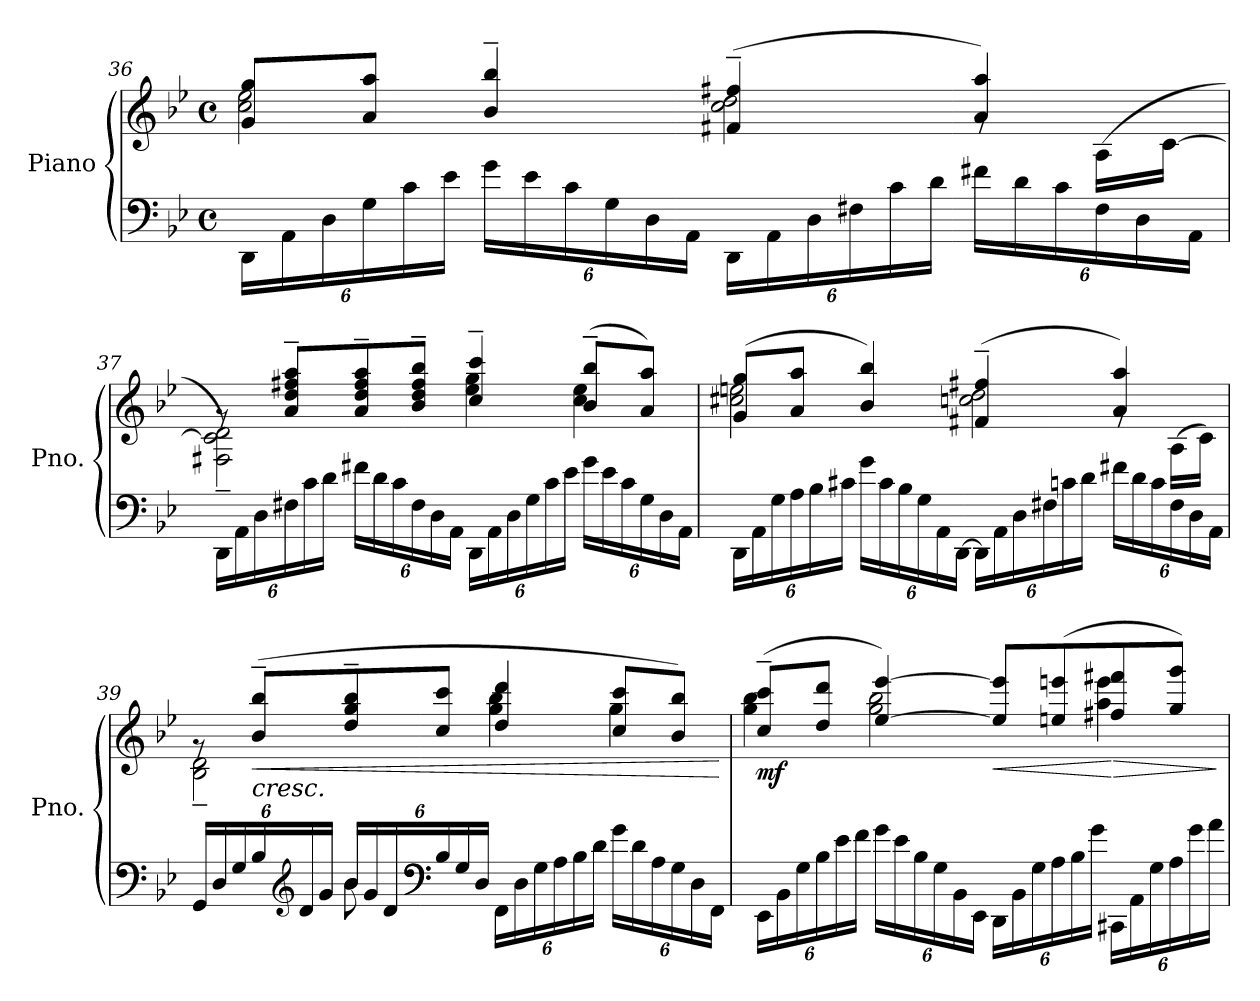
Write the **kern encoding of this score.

**kern	**kern	**dynam
*part1	*part1	*part1
*staff2	*staff1	*staff1/2
*I"Piano	*	*
*I'Pno.	*	*
*clefF4	*clefG2	*
*k[b-e-]	*k[b-e-]	*
*M4/4	*M4/4	*
*met(c)	*met(c)	*
*Xbrackettup	*	*
=36	=36	=36
*	*^	*
*	*	*^	*
24DD\LL	8g/ 8gg/L	2cc\ 2ee-\	2ryy	.
24AA\	.	.	.	.
24D\	.	.	.	.
24G\	8a/ 8aa/J	.	.	.
24c\	.	.	.	.
24e-\JJ	.	.	.	.
24g\LL	4b-/~ 4bb-/~	.	.	.
24e-\	.	.	.	.
24c\	.	.	.	.
24G\	.	.	.	.
24D\	.	.	.	.
24AA\JJ	.	.	.	.
24DD\LL	(4f#X/~ 4ff#X/~	2cc\ 2dd\	4ryy	.
24AA\	.	.	.	.
24D\	.	.	.	.
24F#X\	.	.	.	.
24c\	.	.	.	.
24d\JJ	.	.	.	.
24f#X\LL	4a/ 4aa/)	.	8rg	.
24d\	.	.	.	.
24c\	.	.	.	.
24F#\	.	.	(>16A\LL	.
24D\	.	.	.	.
.	.	.	[16c\JJ	.
24AA\JJ	.	.	.	.
*	*	*v	*v	*
!!LO:LB:g=z
=37	=37	=37	=37
24DD\LL	8rg	2F#X\~ 2c\]~ 2d\~)	.
24AA\	.	.	.
24D\	.	.	.
24F#X\	8a/~ 8dd/~ 8ff#X/~ 8aa/~L	.	.
24c\	.	.	.
24d\JJ	.	.	.
24f#X\LL	8a/~ 8dd/~ 8ff#/~ 8aa/~	.	.
24d\	.	.	.
24c\	.	.	.
24F#\	8b-/~ 8dd/~ 8ff#/~ 8bb-/~J	.	.
24D\	.	.	.
24AA\JJ	.	.	.
24DD\LL	4cc/~ 4ccc/~	4ee-\ 4gg\	.
24AA\	.	.	.
24D\	.	.	.
24G\	.	.	.
24c\	.	.	.
24e-\JJ	.	.	.
24g\LL	(8b-/~ 8bb-/~L	4cc\ 4ee-\	.
24e-\	.	.	.
24c\	.	.	.
24G\	8a/ 8aa/J)	.	.
24D\	.	.	.
24AA\JJ	.	.	.
=38	=38	=38	=38
*	*	*^	*
24DD\LL	(8g/ 8gg/L	2cc#X\ 2een\	2ryy	.
24AA\	.	.	.	.
24G\	.	.	.	.
24A\	8a/ 8aa/J	.	.	.
24B-\	.	.	.	.
24c#X\JJ	.	.	.	.
24g\LL	4b-/ 4bb-/)	.	.	.
24c#\	.	.	.	.
24B-\	.	.	.	.
24G\	.	.	.	.
24AA\	.	.	.	.
[24DD\JJ	.	.	.	.
24DD\LL]	(4f#X/~ 4ff#X/~	2ccn\ 2dd\	4ryy	.
24AA\	.	.	.	.
24D\	.	.	.	.
24F#X\	.	.	.	.
24cn\	.	.	.	.
24d\JJ	.	.	.	.
24f#X\LL	4a/ 4aa/)	.	8rg	.
24d\	.	.	.	.
24c\	.	.	.	.
24F#\	.	.	(>16A\LL	.
24D\	.	.	.	.
.	.	.	16c\JJ)	.
24AA\JJ	.	.	.	.
*	*	*v	*v	*
!!LO:LB:g=z
=39	=39	=39	=39
*^	*	*	*
24GG/LL	4ryy	8rg	2B-\~ 2d\~	.
24D/	.	.	.	.
24G/	.	.	.	.
!LO:TX:a:i:t=cresc.	!	!	!	!
!	!	!	!	!LO:HP:b
24B-/	.	(8b-/~ 8bb-/~L	.	<
*clefG2	*	*	*	*
24d/	.	.	.	.
24g/JJ	.	.	.	.
24b-/LL	8b-\	8dd/~ 8gg/~ 8bb-/~	.	.
24g/	.	.	.	.
24d/	.	.	.	.
*clefF4	*	*	*	*
24B-/	8ryy	8cc/ 8ccc/J	.	.
24G/	.	.	.	.
24D/JJ	.	.	.	.
24FF\LL	2ryy	4dd/ 4ddd/	4gg\ 4bb-\	.
24D\	.	.	.	.
24G\	.	.	.	.
24A\	.	.	.	.
24B-\	.	.	.	.
24d\JJ	.	.	.	.
24g\LL	.	8cc/ 8ccc/L	4gg\	.
24d\	.	.	.	.
24A\	.	.	.	.
24G\	.	8b-/ 8bb-/J)	.	.
24D\	.	.	.	.
24FF\JJ	.	.	.	.
*v	*v	*	*	*
*	*v	*v	*
.	.	[
=40	=40	=40
*	*^	*
!	!	!	!LO:DY:b
24EE-\LL	(8cc/~ 8ccc/~L	4gg\ 4bb-\	mf
24BB-\	.	.	.
24G\	.	.	.
24B-\	8dd/ 8ddd/J	.	.
24e-\	.	.	.
24f\JJ	.	.	.
24g\LL	[4ee-/ [4eee-/)	2gg\ 2bb-\	.
24e-\	.	.	.
24B-\	.	.	.
24G\	.	.	.
24BB-\	.	.	.
24EE-\JJ	.	.	.
!	!	!	!LO:HP:b
24DD\LL	8ee-/] 8eee-/]L	.	<
24BB-\	.	.	.
24G\	.	.	.
24A\	(8een/ 8eeen/	.	.
24B-\	.	.	.
24g\JJ	.	.	.
!	!	!	!LO:HP:n=1:b
24CC#X\LL	8ff#X/ 8fff#X/	4aa\ 4eee\	[ >
24AA\	.	.	.
24G\	.	.	.
24A\	8gg/ 8ggg/J)	.	.
24g\	.	.	.
24a\JJ	.	.	.
*	*v	*v	*
.	.	]
=	=	=
*-	*-	*-
